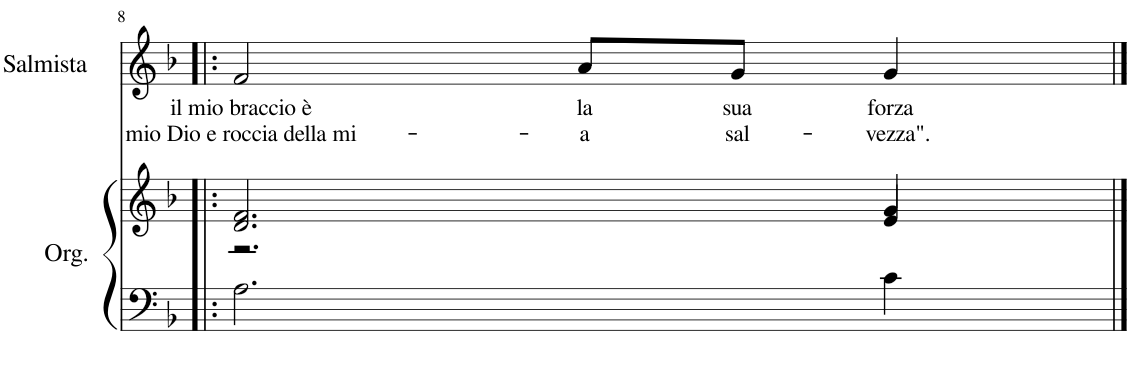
**kern	**kern	**kern	**text	**text
*part2	*part2	*part1	*part1	*part1
*staff3	*staff2	*staff1	*staff1	*staff1
*I"Organo	*	*I"Salmista	*	*
*I'Org.	*	*I'Salmista	*	*
!!LO:PB:g=z
*clefF4	*clefG2	*clefG2	*	*
*k[b-]	*k[b-]	*k[b-]	*	*
*M4/4	*M4/4	*M4/4	*	*
=8!|:	=8!|:	=8!|:	=8!|:	=8!|:
*	*^	*	*	*
!	!	!	!	!LO:LY:b	!LO:LY:b
2.A\	2.d/ 2.f/	2.r	2f/	il mio braccio è	mio Dio e roccia della mi-
!	!	!	!	!LO:LY:b	!LO:LY:b
.	.	.	8a/L	la	-a
!	!	!	!	!LO:LY:b	!LO:LY:b
.	.	.	8g/J	sua	sal-
!	!	!	!	!LO:LY:b	!LO:LY:b
4c\	4g/	4e/	4g/	forza	-vezza".
*	*v	*v	*	*	*
==	==	==	==	==
*-	*-	*-	*-	*-
